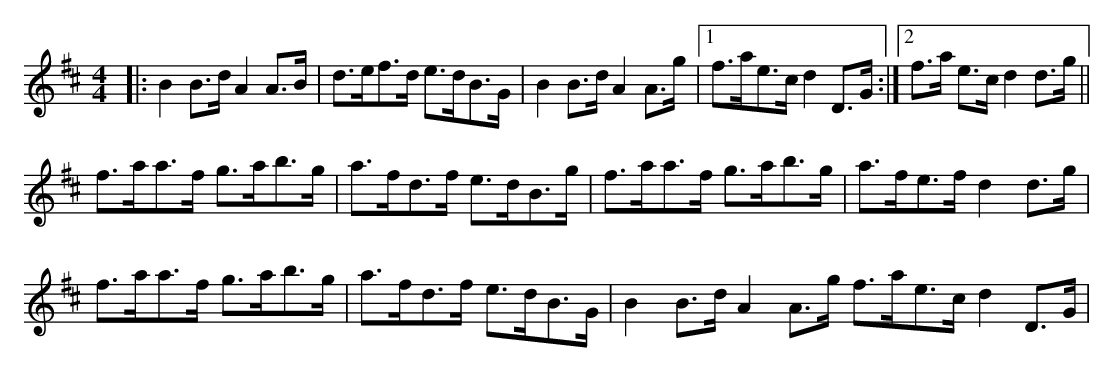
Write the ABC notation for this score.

X:1
M:4/4
K:Bmin
|:B2B>d A2A>B|d>ef>d e>dB>G|B2B>d A2A>g|1 f>ae>c d2D>G:|2 f>a e>c d2 d>g||
f>aa>f g>ab>g|a>fd>f e>dB>g|f>aa>f g>ab>g|a>fe>f d2d>g|
f>aa>f g>ab>g|a>fd>f e>dB>G|B2B>d A2A>g f>ae>c d2D>G|
